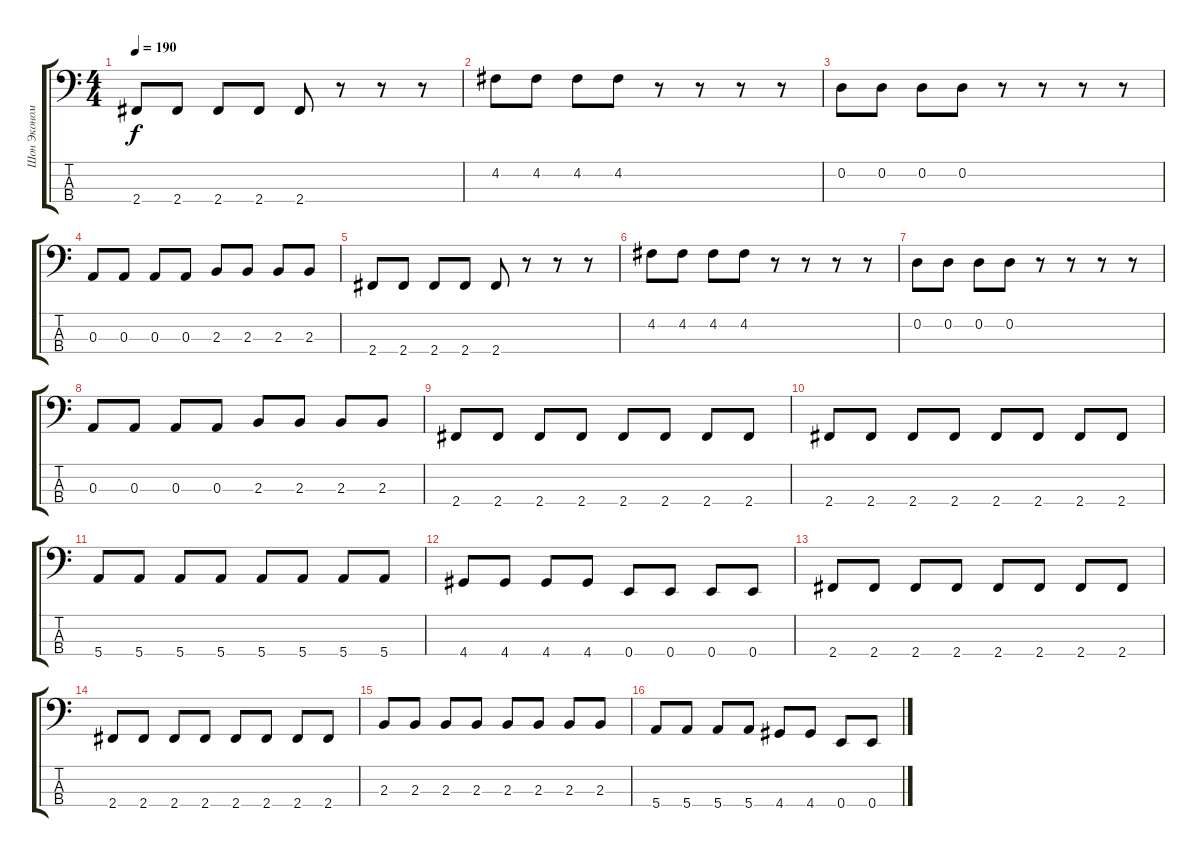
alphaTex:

\track ("Шон Экономаки" "Шон Эконом") {instrument electricbasspick}
\staff {score tabs}
\tuning (G2 D2 A1 E1) {hide}
\ts (4 4)
\tempo 190
\clef f4
\ks c
2.4.8{dy f} 2.4.8 2.4.8 2.4.8 2.4.8 r.8 r.8 r.8 |
4.2.8 4.2.8 4.2.8 4.2.8 r.8 r.8 r.8 r.8 |
0.2.8 0.2.8 0.2.8 0.2.8 r.8 r.8 r.8 r.8 |
0.3.8 0.3.8 0.3.8 0.3.8 2.3.8 2.3.8 2.3.8 2.3.8 |
2.4.8 2.4.8 2.4.8 2.4.8 2.4.8 r.8 r.8 r.8 |
4.2.8 4.2.8 4.2.8 4.2.8 r.8 r.8 r.8 r.8 |
0.2.8 0.2.8 0.2.8 0.2.8 r.8 r.8 r.8 r.8 |
0.3.8 0.3.8 0.3.8 0.3.8 2.3.8 2.3.8 2.3.8 2.3.8 |
2.4.8 2.4.8 2.4.8 2.4.8 2.4.8 2.4.8 2.4.8 2.4.8 |
2.4.8 2.4.8 2.4.8 2.4.8 2.4.8 2.4.8 2.4.8 2.4.8 |
5.4.8 5.4.8 5.4.8 5.4.8 5.4.8 5.4.8 5.4.8 5.4.8 |
4.4.8 4.4.8 4.4.8 4.4.8 0.4.8 0.4.8 0.4.8 0.4.8 |
2.4.8 2.4.8 2.4.8 2.4.8 2.4.8 2.4.8 2.4.8 2.4.8 |
2.4.8 2.4.8 2.4.8 2.4.8 2.4.8 2.4.8 2.4.8 2.4.8 |
2.3.8 2.3.8 2.3.8 2.3.8 2.3.8 2.3.8 2.3.8 2.3.8 |
5.4.8 5.4.8 5.4.8 5.4.8 4.4.8 4.4.8 0.4.8 0.4.8
